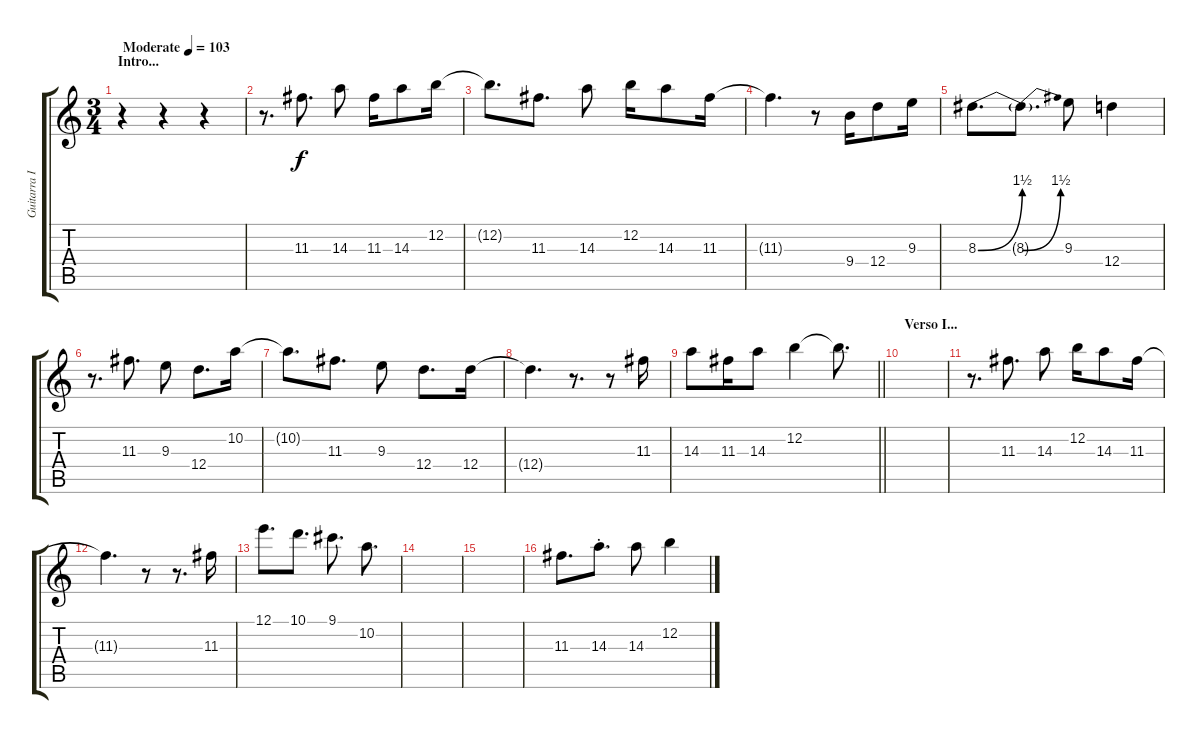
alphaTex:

\track ("Guitarra I" "Guitarra I") {instrument distortionguitar}
\staff {score tabs}
\tuning (E4 B3 G3 D3 A2 E2) {hide}
\ts (3 4)
\section ("" "Intro...")
\tempo (103 "Moderate")
\clef g2
\ks c
r.4{dy f instrument distortionguitar} r.4 r.4 |
r.8{d} 11.3.8{d} 14.3.8 11.3.16 14.3.8 12.2.16 |
12.2{t}.8{d} 11.3.8{d} 14.3.8 12.2.16 14.3.8 11.3.16 |
11.3{t}.4{d} r.8 9.4.16 12.4.8 9.3.16 |
8.3{be (bend 0 0 60 6)}.8{d} 8.3{be (bend 0 0 60 6) t}.8{d} 9.3.8 12.4.4 |
r.8{d} 11.3.8{d} 9.3.8 12.4.8{d} 10.2.16 |
10.2{t}.8{d} 11.3.8{d} 9.3.8 12.4.8{d} 12.4.16 |
12.4{t}.4{d} r.8{d} r.8 11.3.16 |
\barLineRight lightlight
14.3.8 11.3.16 14.3.8 12.2.4 12.2{t}.8{d} |
\section ("" "Verso I...")
|
r.8{d} 11.3.8{d} 14.3.8 12.2.16 14.3.8 11.3.16 |
11.3{t}.4{d} r.8 r.8{d} 11.3.16 |
12.1.8{d} 10.1.8{d} 9.1.8{d} 10.2.8{d} |
|
|
11.3.8{d} 14.3{st}.8{d} 14.3.8 12.2.4
